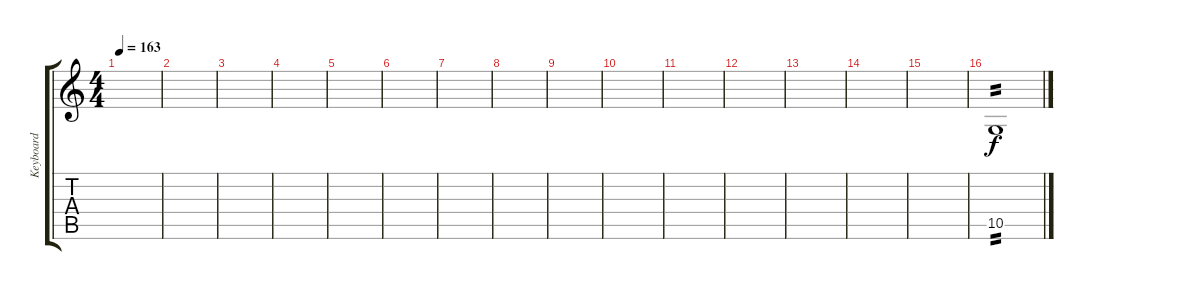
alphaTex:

\track ("Keyboard" "Keyboard") {instrument electricpiano1}
\staff {score tabs}
\tuning (E4 B3 G3 D3 A2 E2) {hide}
\ts (4 4)
\tempo 163
\clef g2
\ks c
|
|
|
|
|
|
|
|
|
|
|
|
|
|
|
10.5.1{tp 2 instrument electricguitarjazz}
